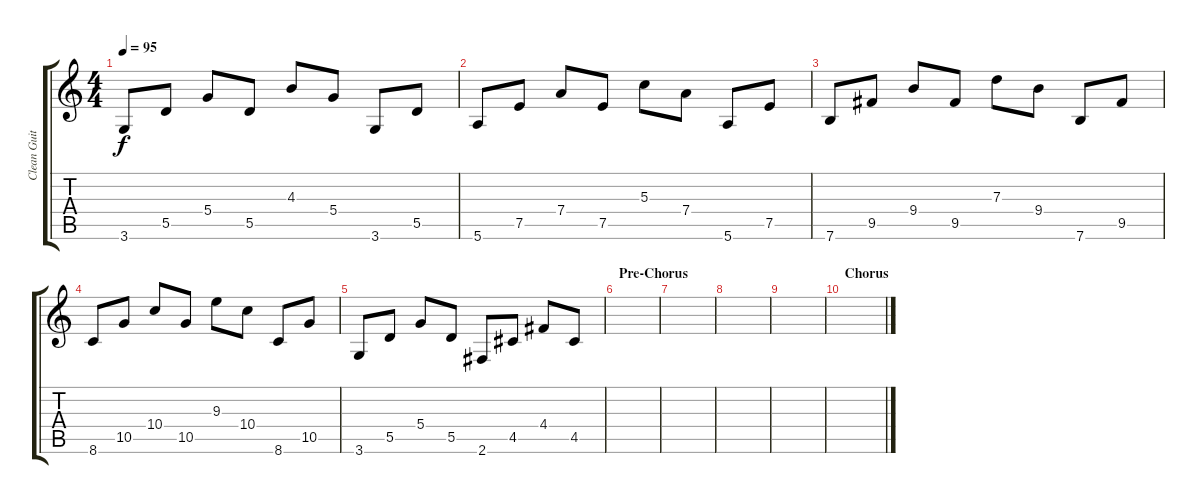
\track ("Clean Guitar" "Clean Guit") {instrument electricguitarclean}
\staff {score tabs}
\tuning (E4 B3 G3 D3 A2 E2) {hide}
\ts (4 4)
\tempo 95
\clef g2
\ks c
3.6.8{dy f} 5.5.8 5.4.8 5.5.8 4.3.8 5.4.8 3.6.8 5.5.8 |
5.6.8 7.5.8 7.4.8 7.5.8 5.3.8 7.4.8 5.6.8 7.5.8 |
7.6.8 9.5.8 9.4.8 9.5.8 7.3.8 9.4.8 7.6.8 9.5.8 |
8.6.8 10.5.8 10.4.8 10.5.8 9.3.8 10.4.8 8.6.8 10.5.8 |
3.6.8 5.5.8 5.4.8 5.5.8 2.6.8 4.5.8 4.4.8 4.5.8 |
\section ("" "Pre-Chorus")
|
|
|
|
\section ("" "Chorus")
